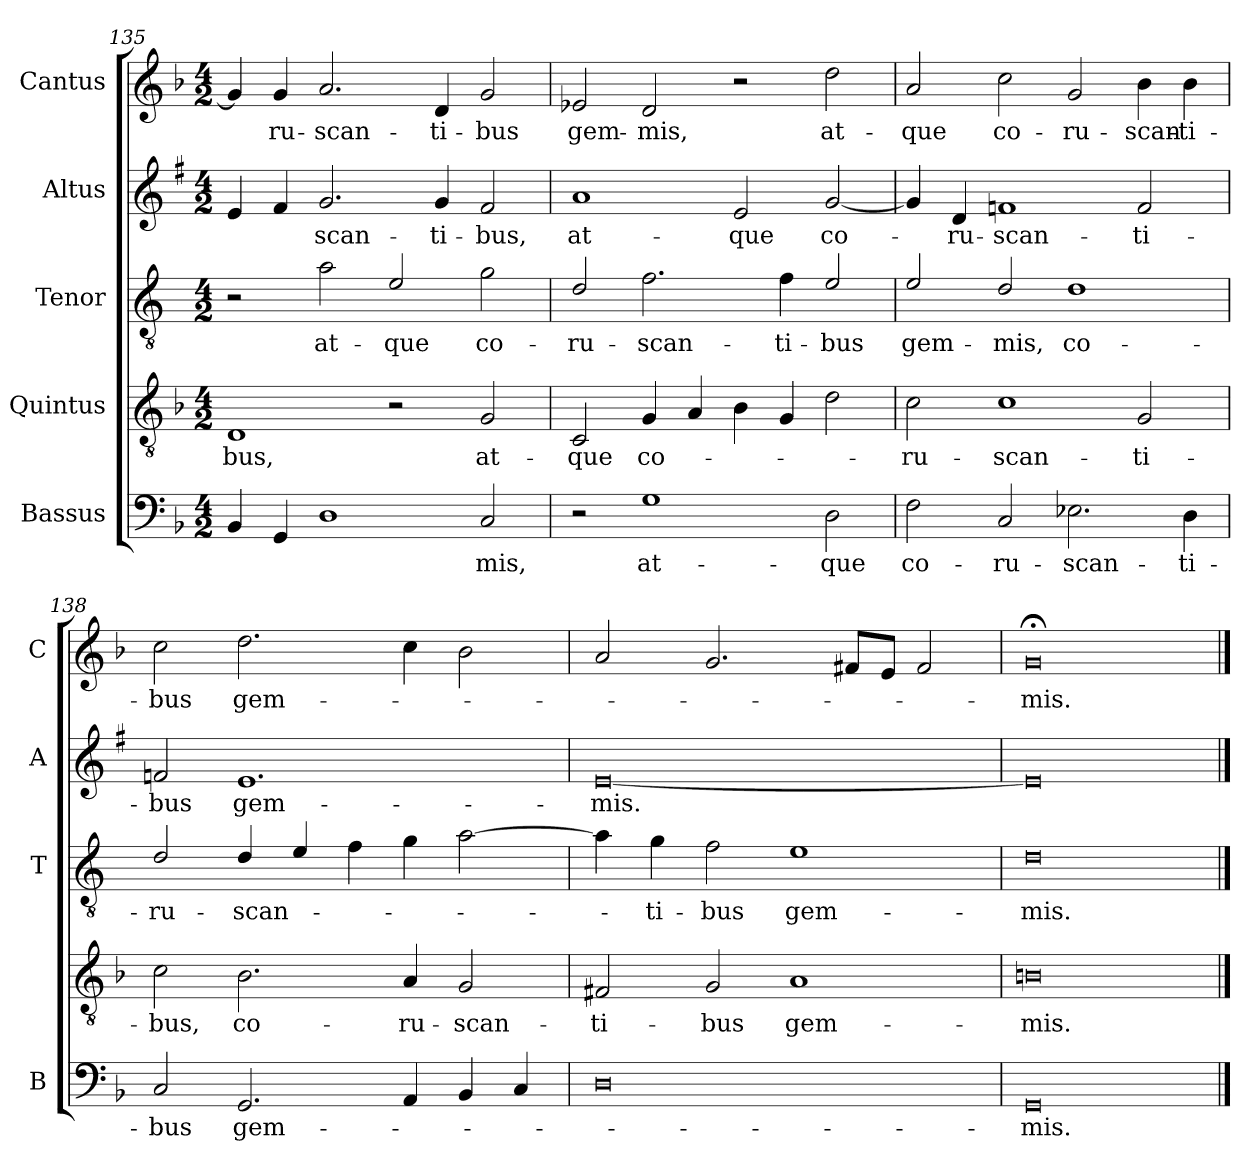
**kern	**text	**kern	**text	**kern	**text	**kern	**text	**kern	**text
*part5	*part5	*part4	*part4	*part3	*part3	*part2	*part2	*part1	*part1
*staff5	*staff5	*staff4	*staff4	*staff3	*staff3	*staff2	*staff2	*staff1	*staff1
*I"Bassus	*	*I"Quintus	*	*I"Tenor	*	*I"Altus	*	*I"Cantus	*
*I'B	*	*	*	*I'T	*	*I'A	*	*I'C	*
*clefF4	*	*clefGv2	*	*clefGv2	*	*clefG2	*	*clefG2	*
*	*	*	*	*ITrd4c7	*	*ITrd1c2	*	*	*
*k[b-]	*	*k[b-]	*	*k[b-]	*	*k[b-]	*	*k[b-]	*
*F:	*	*F:	*	*F:	*	*F:	*	*F:	*
*M4/2	*	*M4/2	*	*M4/2	*	*M4/2	*	*M4/2	*
=135	=135	=135	=135	=135	=135	=135	=135	=135	=135
!	!	!	!LO:LY:b	!	!	!	!	!	!
4BB-/	.	1D	-bus,	2r	.	4d/	.	4g/]	.
!	!	!	!	!	!	!	!	!	!LO:LY:b
4GG/	.	.	.	.	.	4e/	.	4g/	-ru-
!	!	!	!	!	!LO:LY:b	!	!LO:LY:b	!	!LO:LY:b
1D	.	.	.	2d\	at-	2.f/	-scan-	2.a/	-scan-
!	!	!	!	!	!LO:LY:b	!	!	!	!
.	.	2r	.	2A/	-que	.	.	.	.
!	!	!	!	!	!	!	!LO:LY:b	!	!LO:LY:b
.	.	.	.	.	.	4f/	-ti-	4d/	-ti-
!	!LO:LY:b	!	!LO:LY:b	!	!LO:LY:b	!	!LO:LY:b	!	!LO:LY:b
2C/	-mis,	2G/	at-	2c\	co-	2e/	-bus,	2g/	-bus
!!LO:LB:g=z
=136	=136	=136	=136	=136	=136	=136	=136	=136	=136
!	!	!	!LO:LY:b	!	!LO:LY:b	!	!LO:LY:b	!	!LO:LY:b
2r	.	2C/	-que	2G/	-ru-	1g	at-	2e-X/	gem-
!	!LO:LY:b	!	!LO:LY:b	!	!LO:LY:b	!	!	!	!LO:LY:b
1G	at-	4G/	co-	2.B-\	-scan-	.	.	2d/	-mis,
.	.	4A/	.	.	.	.	.	.	.
!	!	!	!	!	!	!	!LO:LY:b	!	!
.	.	4B-\	.	.	.	2d/	-que	2r	.
!	!	!	!	!	!LO:LY:b	!	!	!	!
.	.	4G/	.	4B-\	-ti-	.	.	.	.
!	!LO:LY:b	!	!	!	!LO:LY:b	!	!LO:LY:b	!	!LO:LY:b
2D\	-que	2d\	.	2A/	-bus	[2f/	co-	2dd\	at-
=137	=137	=137	=137	=137	=137	=137	=137	=137	=137
!	!LO:LY:b	!	!LO:LY:b	!	!LO:LY:b	!	!	!	!LO:LY:b
2F\	co-	2c\	-ru-	2A/	gem-	4f/]	.	2a/	-que
!	!	!	!	!	!	!	!LO:LY:b	!	!
.	.	.	.	.	.	4c/	-ru-	.	.
!	!LO:LY:b	!	!LO:LY:b	!	!LO:LY:b	!	!LO:LY:b	!	!LO:LY:b
2C/	-ru-	1c	-scan-	2G/	-mis,	1e-X	-scan-	2cc\	co-
!	!LO:LY:b	!	!	!	!LO:LY:b	!	!	!	!LO:LY:b
2.E-X\	-scan-	.	.	1G	co-	.	.	2g/	-ru-
!	!	!	!LO:LY:b	!	!	!	!LO:LY:b	!	!LO:LY:b
.	.	2G/	-ti-	.	.	2e-/	-ti-	4b-\	-scan-
!	!LO:LY:b	!	!	!	!	!	!	!	!LO:LY:b
4D\	-ti-	.	.	.	.	.	.	4b-\	-ti-
=138	=138	=138	=138	=138	=138	=138	=138	=138	=138
!	!LO:LY:b	!	!LO:LY:b	!	!LO:LY:b	!	!LO:LY:b	!	!LO:LY:b
2C/	-bus	2c\	-bus,	2G/	-ru-	2e-X/	-bus	2cc\	-bus
!	!LO:LY:b	!	!LO:LY:b	!	!LO:LY:b	!	!LO:LY:b	!	!LO:LY:b
2.GG/	gem-	2.B-\	co-	4G/	-scan-	1.d	gem-	2.dd\	gem-
.	.	.	.	4A/	.	.	.	.	.
.	.	.	.	4B-\	.	.	.	.	.
!	!	!	!LO:LY:b	!	!	!	!	!	!
4AA/	.	4A/	-ru-	4c\	.	.	.	4cc\	.
!	!	!	!LO:LY:b	!	!	!	!	!	!
4BB-/	.	2G/	-scan-	[2d\	.	.	.	2b-\	.
4C/	.	.	.	.	.	.	.	.	.
=139	=139	=139	=139	=139	=139	=139	=139	=139	=139
!	!	!	!LO:LY:b	!	!	!	!LO:LY:b	!	!
0D	.	2F#X/	-ti-	4d\]	.	[0d	-mis.	2a/	.
!	!	!	!	!	!LO:LY:b	!	!	!	!
.	.	.	.	4c\	-ti-	.	.	.	.
!	!	!	!LO:LY:b	!	!LO:LY:b	!	!	!	!
.	.	2G/	-bus	2B-\	-bus	.	.	2.g/	.
!	!	!	!LO:LY:b	!	!LO:LY:b	!	!	!	!
.	.	1A	gem-	1A	gem-	.	.	.	.
.	.	.	.	.	.	.	.	8f#X/L	.
.	.	.	.	.	.	.	.	8e/J	.
.	.	.	.	.	.	.	.	2f#/	.
=140	=140	=140	=140	=140	=140	=140	=140	=140	=140
!	!LO:LY:b	!	!LO:LY:b	!	!LO:LY:b	!	!	!	!LO:LY:b
0GG	-mis.	0Bn	-mis.	0G	-mis.	0d]	.	0g;<	-mis.
==	==	==	==	==	==	==	==	==	==
*-	*-	*-	*-	*-	*-	*-	*-	*-	*-
